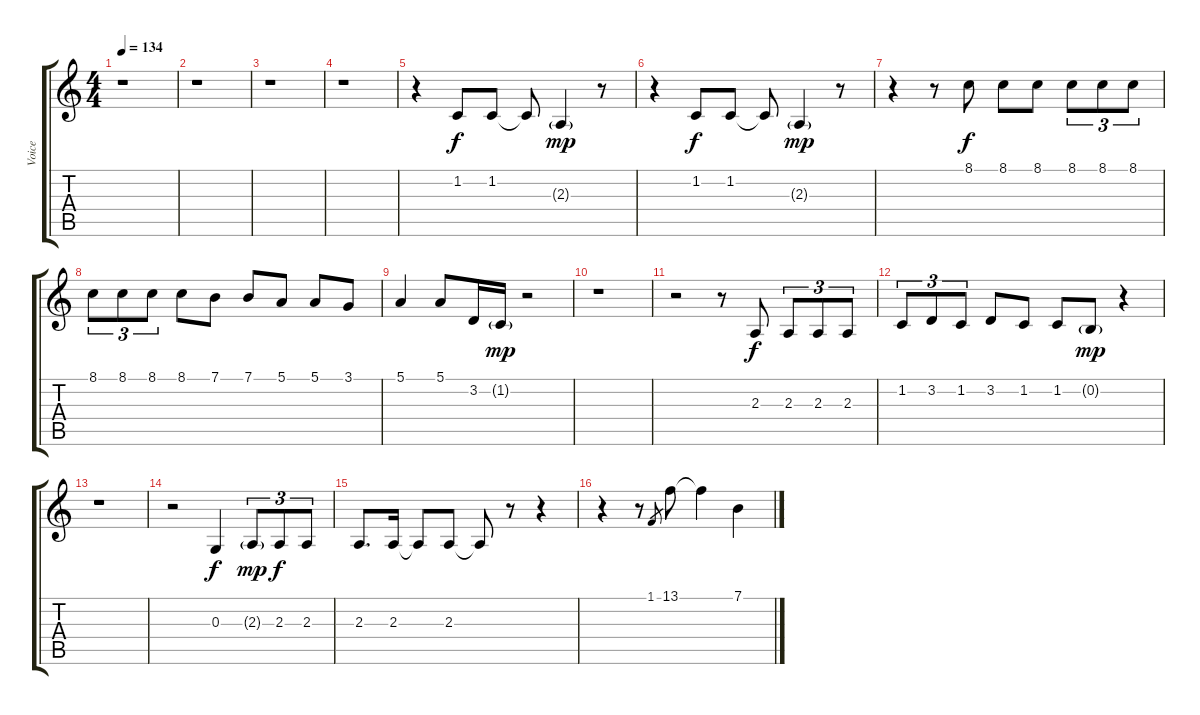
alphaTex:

\track ("Voice" "Voice") {instrument altosax}
\staff {score tabs}
\tuning (E4 B3 G3 D3 A2 E2) {hide}
\ts (4 4)
\tempo 134
\clef g2
\ks c
r.1{dy f} |
r.1 |
r.1 |
r.1 |
r.4 1.2.8 1.2.8 1.2{t}.8 2.3{g}.4{dy mp} r.8 |
r.4 1.2.8{dy f} 1.2.8 1.2{t}.8 2.3{g}.4{dy mp} r.8 |
r.4 r.8 8.1.8{dy f} 8.1.8 8.1.8 8.1.8{tu (3 2)} 8.1.8{tu (3 2)} 8.1.8{tu (3 2)} |
8.1.8{tu (3 2)} 8.1.8{tu (3 2)} 8.1.8{tu (3 2)} 8.1.8 7.1.8 7.1.8 5.1.8 5.1.8 3.1.8 |
5.1.4 5.1.8 3.2.16 1.2{g}.16{dy mp} r.2 |
r.1 |
r.2 r.8 2.3.8{dy f} 2.3.8{tu (3 2)} 2.3.8{tu (3 2)} 2.3.8{tu (3 2)} |
1.2.8{tu (3 2)} 3.2.8{tu (3 2)} 1.2.8{tu (3 2)} 3.2.8 1.2.8 1.2.8 0.2{g}.8{dy mp} r.4 |
r.1 |
r.2 0.3.4{dy f} 2.3{g}.8{tu (3 2) dy mp} 2.3.8{tu (3 2) dy f} 2.3.8{tu (3 2)} |
2.3.8{d} 2.3.16 2.3{t}.8 2.3.8 2.3{t}.8 r.8 r.4 |
r.4 r.8 1.1.8{gr} 13.1.8 13.1{t}.4 7.1.4
